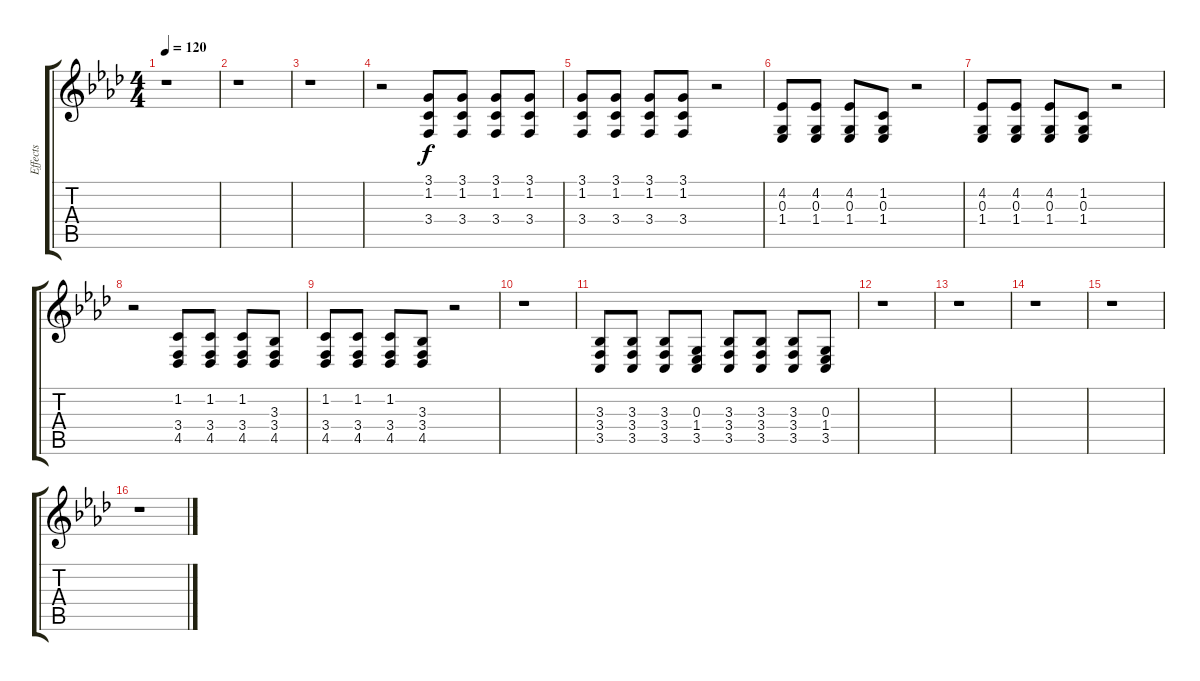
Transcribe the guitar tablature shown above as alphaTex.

\track ("Effects" "Effects") {instrument stringensemble2}
\staff {score tabs}
\tuning (E4 B3 G3 D3 A2 E2) {hide}
\ts (4 4)
\tempo 120
\clef g2
\ks ab
r.1{dy f} |
r.1 |
r.1 |
r.2 (3.1 1.2 3.4).8 (3.1 1.2 3.4).8 (3.1 1.2 3.4).8 (3.1 1.2 3.4).8 |
(3.1 1.2 3.4).8 (3.1 1.2 3.4).8 (3.1 1.2 3.4).8 (3.1 1.2 3.4).8 r.2 |
(4.2 0.3 1.4).8 (4.2 0.3 1.4).8 (4.2 0.3 1.4).8 (1.2 0.3 1.4).8 r.2 |
(4.2 0.3 1.4).8 (4.2 0.3 1.4).8 (4.2 0.3 1.4).8 (1.2 0.3 1.4).8 r.2 |
r.2 (1.2 3.4 4.5).8 (1.2 3.4 4.5).8 (1.2 3.4 4.5).8 (3.3 3.4 4.5).8 |
(1.2 3.4 4.5).8 (1.2 3.4 4.5).8 (1.2 3.4 4.5).8 (3.3 3.4 4.5).8 r.2 |
r.1 |
(3.3 3.4 3.5).8 (3.3 3.4 3.5).8 (3.3 3.4 3.5).8 (0.3 1.4 3.5).8 (3.3 3.4 3.5).8 (3.3 3.4 3.5).8 (3.3 3.4 3.5).8 (0.3 1.4 3.5).8 |
r.1 |
r.1 |
r.1 |
r.1 |
r.1
